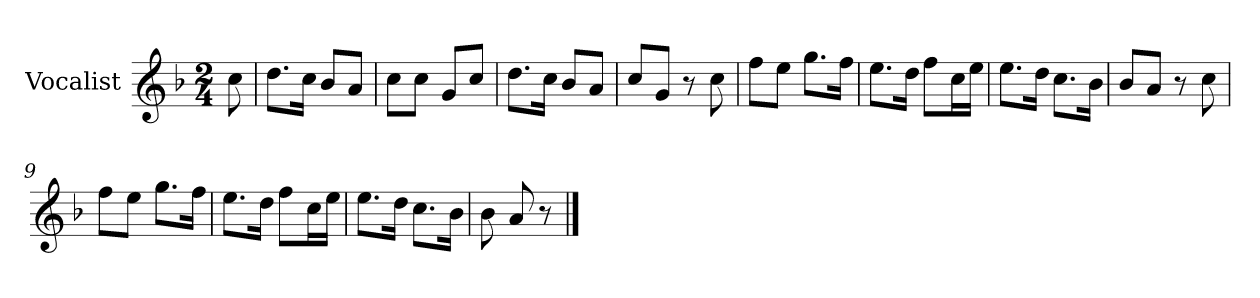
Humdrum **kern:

**kern
*part1
*staff1
*I"Vocalist
*k[b-]
*F:
*M2/4
=
8cc
=1
8.ddL
16ccJk
8b-L
8aJ
=2
8ccL
8ccJ
8gL
8ccJ
=3
8.ddL
16ccJk
8b-L
8aJ
=4
8ccL
8gJ
8r
8cc
=5
8ffL
8eeJ
8.ggL
16ffJk
=6
8.eeL
16ddJk
8ffL
16ccL
16eeJJ
=7
8.eeL
16ddJk
8.ccL
16b-Jk
=8
8b-L
8aJ
8r
8cc
=9
8ffL
8eeJ
8.ggL
16ffJk
=10
8.eeL
16ddJk
8ffL
16ccL
16eeJJ
=11
8.eeL
16ddJk
8.ccL
16b-Jk
=12
8b-
8a
8r
==
*-
